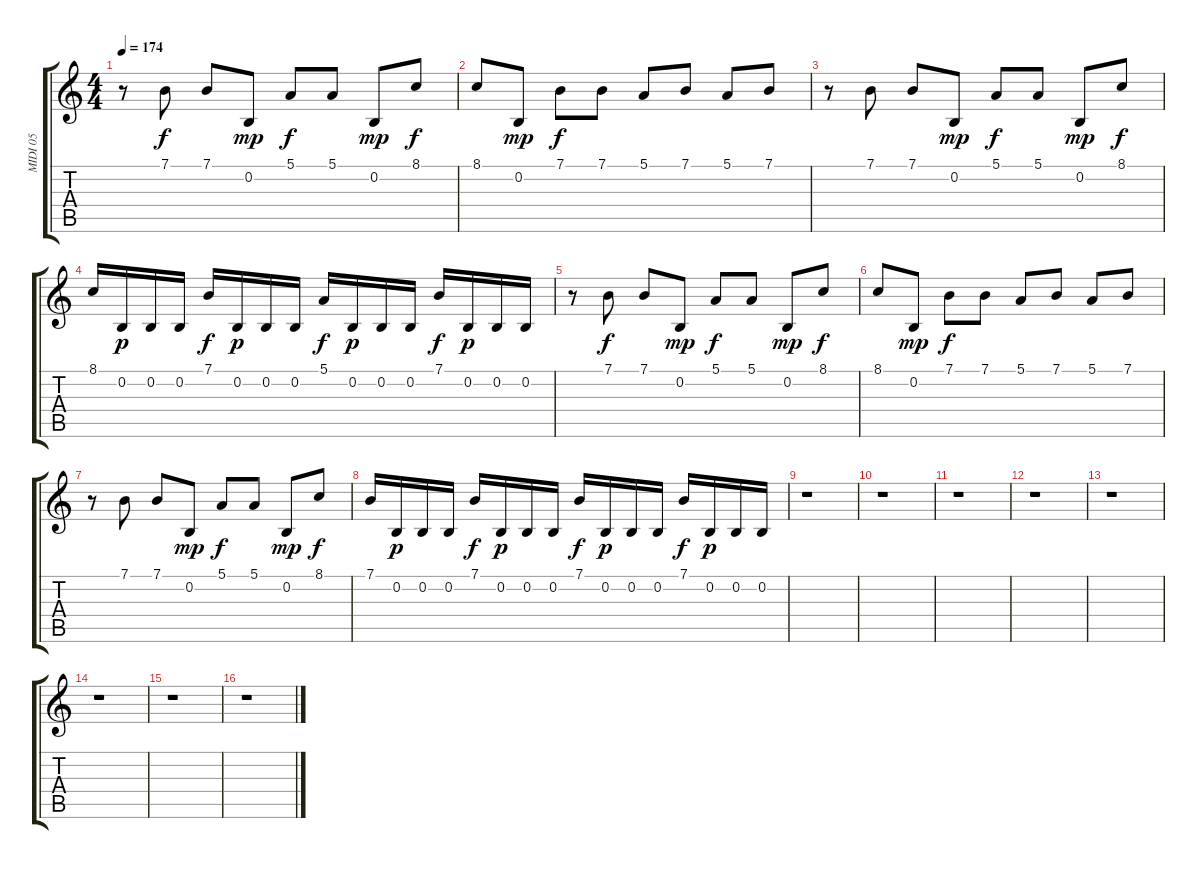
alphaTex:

\track ("MIDI 05" "MIDI 05") {instrument shamisen}
\staff {score tabs}
\tuning (E4 B3 G3 D3 A2 E2) {hide}
\ts (4 4)
\tempo 174
\clef g2
\ks c
r.8{dy f} 7.1.8 7.1.8 0.2.8{dy mp} 5.1.8{dy f} 5.1.8 0.2.8{dy mp} 8.1.8{dy f} |
8.1.8 0.2.8{dy mp} 7.1.8{dy f} 7.1.8 5.1.8 7.1.8 5.1.8 7.1.8 |
r.8 7.1.8 7.1.8 0.2.8{dy mp} 5.1.8{dy f} 5.1.8 0.2.8{dy mp} 8.1.8{dy f} |
8.1.16 0.2.16{dy p} 0.2.16 0.2.16 7.1.16{dy f} 0.2.16{dy p} 0.2.16 0.2.16 5.1.16{dy f} 0.2.16{dy p} 0.2.16 0.2.16 7.1.16{dy f} 0.2.16{dy p} 0.2.16 0.2.16 |
r.8 7.1.8{dy f} 7.1.8 0.2.8{dy mp} 5.1.8{dy f} 5.1.8 0.2.8{dy mp} 8.1.8{dy f} |
8.1.8 0.2.8{dy mp} 7.1.8{dy f} 7.1.8 5.1.8 7.1.8 5.1.8 7.1.8 |
r.8 7.1.8 7.1.8 0.2.8{dy mp} 5.1.8{dy f} 5.1.8 0.2.8{dy mp} 8.1.8{dy f} |
7.1.16 0.2.16{dy p} 0.2.16 0.2.16 7.1.16{dy f} 0.2.16{dy p} 0.2.16 0.2.16 7.1.16{dy f} 0.2.16{dy p} 0.2.16 0.2.16 7.1.16{dy f} 0.2.16{dy p} 0.2.16 0.2.16 |
r.1 |
r.1 |
r.1 |
r.1 |
r.1 |
r.1 |
r.1 |
r.1
